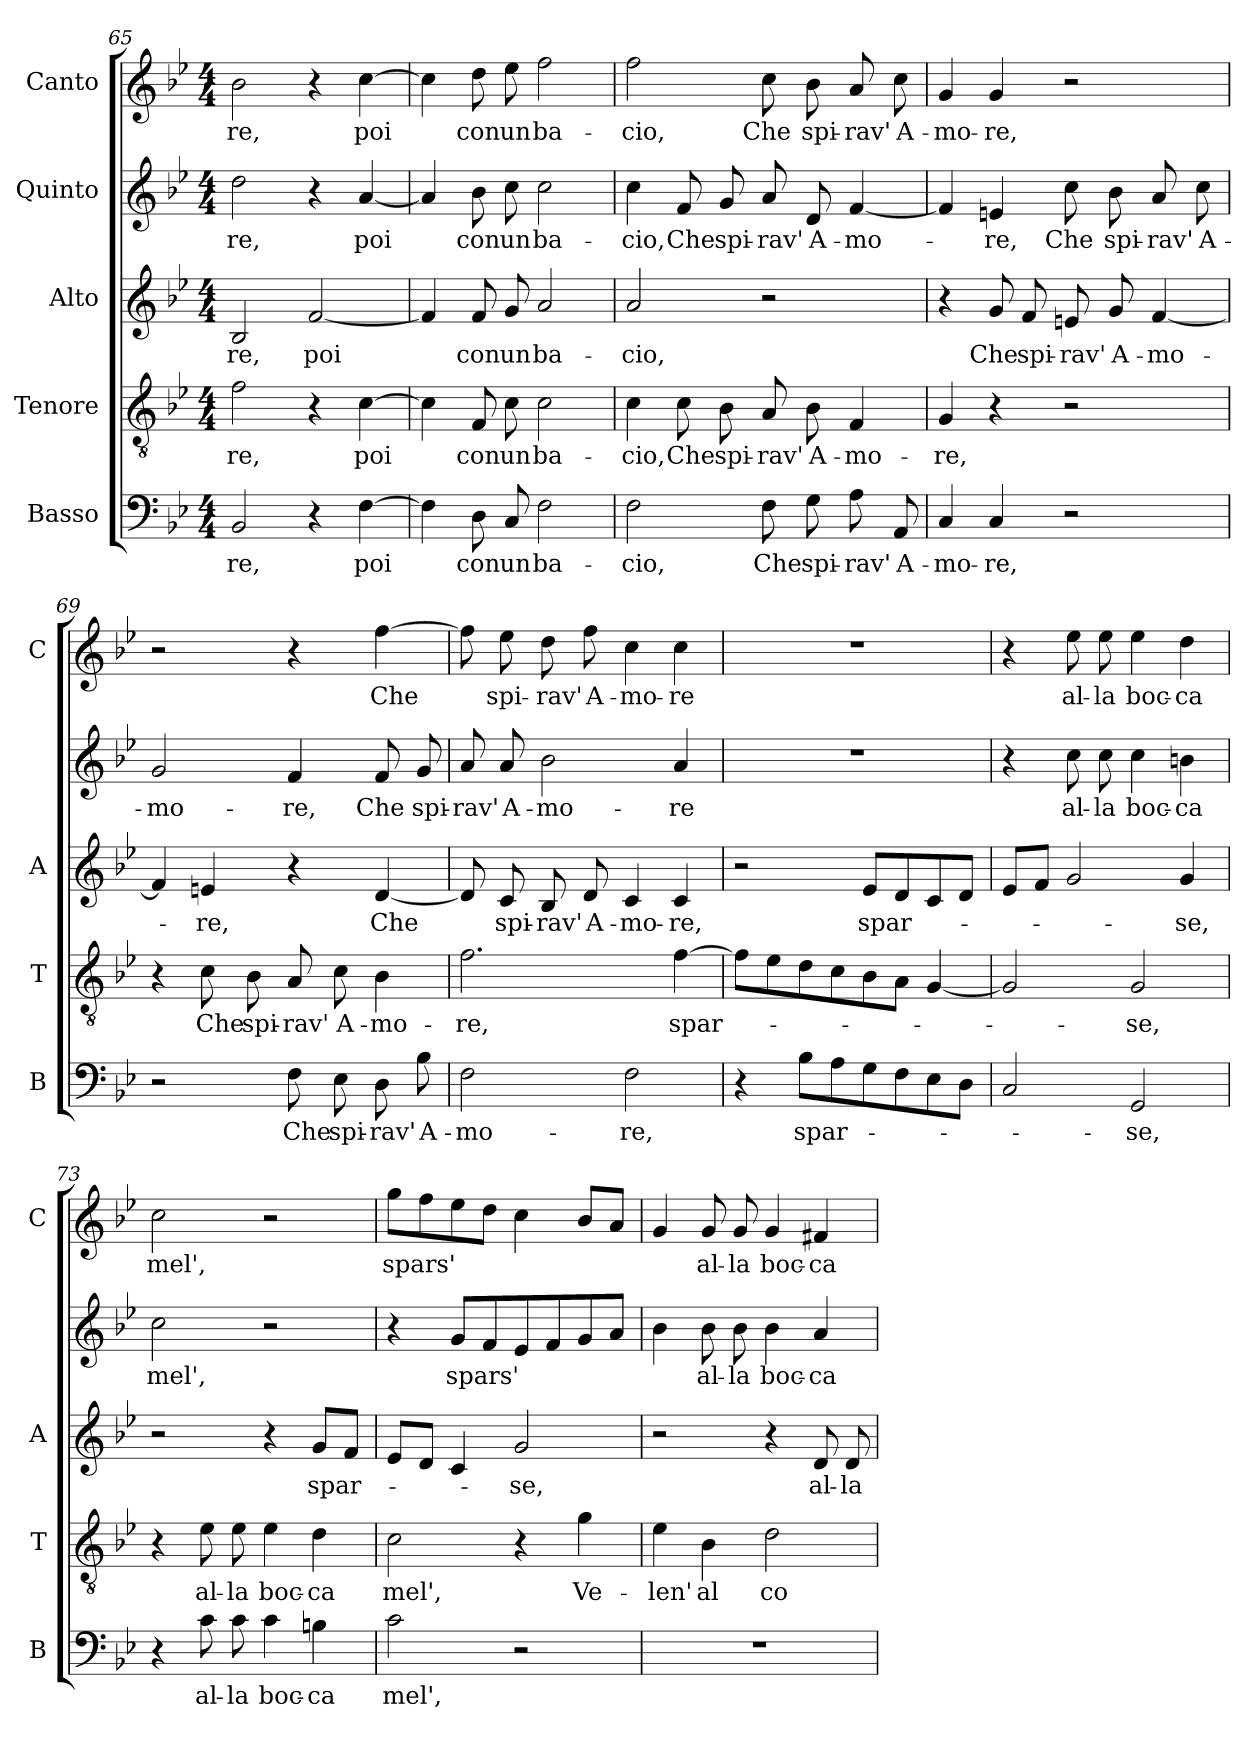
**kern	**text	**kern	**text	**kern	**text	**kern	**text	**kern	**text
*part5	*part5	*part4	*part4	*part3	*part3	*part2	*part2	*part1	*part1
*staff5	*staff5	*staff4	*staff4	*staff3	*staff3	*staff2	*staff2	*staff1	*staff1
*I"Basso	*	*I"Tenore	*	*I"Alto	*	*I"Quinto	*	*I"Canto	*
*I'B	*	*I'T	*	*I'A	*	*	*	*I'C	*
*clefF4	*	*clefGv2	*	*clefG2	*	*clefG2	*	*clefG2	*
*k[b-e-]	*	*k[b-e-]	*	*k[b-e-]	*	*k[b-e-]	*	*k[b-e-]	*
*B-:	*	*B-:	*	*B-:	*	*B-:	*	*B-:	*
*M4/4	*	*M4/4	*	*M4/4	*	*M4/4	*	*M4/4	*
=65	=65	=65	=65	=65	=65	=65	=65	=65	=65
!	!LO:LY:b	!	!LO:LY:b	!	!LO:LY:b	!	!LO:LY:b	!	!LO:LY:b
2BB-/	-re,	2f\	-re,	2B-/	-re,	2dd\	-re,	2b-\	-re,
!	!	!	!	!	!LO:LY:b	!	!	!	!
4r	.	4r	.	[2f/	poi	4r	.	4r	.
!	!LO:LY:b	!	!LO:LY:b	!	!	!	!LO:LY:b	!	!LO:LY:b
[4F\	poi	[4c\	poi	.	.	[4a/	poi	[4cc\	poi
=66	=66	=66	=66	=66	=66	=66	=66	=66	=66
4F\]	.	4c\]	.	4f/]	.	4a/]	.	4cc\]	.
!	!LO:LY:b	!	!LO:LY:b	!	!LO:LY:b	!	!LO:LY:b	!	!LO:LY:b
8D\	con	8F/	con	8f/	con	8b-\	con	8dd\	con
!	!LO:LY:b	!	!LO:LY:b	!	!LO:LY:b	!	!LO:LY:b	!	!LO:LY:b
8C/	un	8c\	un	8g/	un	8cc\	un	8ee-\	un
!	!LO:LY:b	!	!LO:LY:b	!	!LO:LY:b	!	!LO:LY:b	!	!LO:LY:b
2F\	ba-	2c\	ba-	2a/	ba-	2cc\	ba-	2ff\	ba-
=67	=67	=67	=67	=67	=67	=67	=67	=67	=67
!	!LO:LY:b	!	!LO:LY:b	!	!LO:LY:b	!	!LO:LY:b	!	!LO:LY:b
2F\	-cio,	4c\	-cio,	2a/	-cio,	4cc\	-cio,	2ff\	-cio,
!	!	!	!LO:LY:b	!	!	!	!LO:LY:b	!	!
.	.	8c\	Che	.	.	8f/	Che	.	.
!	!	!	!LO:LY:b	!	!	!	!LO:LY:b	!	!
.	.	8B-\	spi-	.	.	8g/	spi-	.	.
!	!LO:LY:b	!	!LO:LY:b	!	!	!	!LO:LY:b	!	!LO:LY:b
8F\	Che	8A/	-rav'	2r	.	8a/	-rav'	8cc\	Che
!	!LO:LY:b	!	!LO:LY:b	!	!	!	!LO:LY:b	!	!LO:LY:b
8G\	spi-	8B-\	A-	.	.	8d/	A-	8b-\	spi-
!	!LO:LY:b	!	!LO:LY:b	!	!	!	!LO:LY:b	!	!LO:LY:b
8A\	-rav'	4F/	-mo-	.	.	[4f/	-mo-	8a/	-rav'
!	!LO:LY:b	!	!	!	!	!	!	!	!LO:LY:b
8AA/	A-	.	.	.	.	.	.	8cc\	A-
=68	=68	=68	=68	=68	=68	=68	=68	=68	=68
!	!LO:LY:b	!	!LO:LY:b	!	!	!	!	!	!LO:LY:b
4C/	-mo-	4G/	-re,	4r	.	4f/]	.	4g/	-mo-
!	!LO:LY:b	!	!	!	!LO:LY:b	!	!LO:LY:b	!	!LO:LY:b
4C/	-re,	4r	.	8g/	Che	4en/	-re,	4g/	-re,
!	!	!	!	!	!LO:LY:b	!	!	!	!
.	.	.	.	8f/	spi-	.	.	.	.
!	!	!	!	!	!LO:LY:b	!	!LO:LY:b	!	!
2r	.	2r	.	8en/	-rav'	8cc\	Che	2r	.
!	!	!	!	!	!LO:LY:b	!	!LO:LY:b	!	!
.	.	.	.	8g/	A-	8b-\	spi-	.	.
!	!	!	!	!	!LO:LY:b	!	!LO:LY:b	!	!
.	.	.	.	[4f/	-mo-	8a/	-rav'	.	.
!	!	!	!	!	!	!	!LO:LY:b	!	!
.	.	.	.	.	.	8cc\	A-	.	.
!!LO:PB:g=z
=69	=69	=69	=69	=69	=69	=69	=69	=69	=69
!	!	!	!	!	!	!	!LO:LY:b	!	!
2r	.	4r	.	4f/]	.	2g/	-mo-	2r	.
!	!	!	!LO:LY:b	!	!LO:LY:b	!	!	!	!
.	.	8c\	Che	4en/	-re,	.	.	.	.
!	!	!	!LO:LY:b	!	!	!	!	!	!
.	.	8B-\	spi-	.	.	.	.	.	.
!	!LO:LY:b	!	!LO:LY:b	!	!	!	!LO:LY:b	!	!
8F\	Che	8A/	-rav'	4r	.	4f/	-re,	4r	.
!	!LO:LY:b	!	!LO:LY:b	!	!	!	!	!	!
8E-\	spi-	8c\	A-	.	.	.	.	.	.
!	!LO:LY:b	!	!LO:LY:b	!	!LO:LY:b	!	!LO:LY:b	!	!LO:LY:b
8D\	-rav'	4B-\	-mo-	[4d/	Che	8f/	Che	[4ff\	Che
!	!LO:LY:b	!	!	!	!	!	!LO:LY:b	!	!
8B-\	A-	.	.	.	.	8g/	spi-	.	.
=70	=70	=70	=70	=70	=70	=70	=70	=70	=70
!	!LO:LY:b	!	!LO:LY:b	!	!	!	!LO:LY:b	!	!
2F\	-mo-	2.f\	-re,	8d/]	.	8a/	-rav'	8ff\]	.
!	!	!	!	!	!LO:LY:b	!	!LO:LY:b	!	!LO:LY:b
.	.	.	.	8c/	spi-	8a/	A-	8ee-\	spi-
!	!	!	!	!	!LO:LY:b	!	!LO:LY:b	!	!LO:LY:b
.	.	.	.	8B-/	-rav'	2b-\	-mo-	8dd\	-rav'
!	!	!	!	!	!LO:LY:b	!	!	!	!LO:LY:b
.	.	.	.	8d/	A-	.	.	8ff\	A-
!	!LO:LY:b	!	!	!	!LO:LY:b	!	!	!	!LO:LY:b
2F\	-re,	.	.	4c/	-mo-	.	.	4cc\	-mo-
!	!	!	!LO:LY:b	!	!LO:LY:b	!	!LO:LY:b	!	!LO:LY:b
.	.	[4f\	spar-	4c/	-re,	4a/	-re	4cc\	-re
=71	=71	=71	=71	=71	=71	=71	=71	=71	=71
4r	.	8f\L]	.	2r	.	1r	.	1r	.
.	.	8e-\	.	.	.	.	.	.	.
!	!LO:LY:b	!	!	!	!	!	!	!	!
8B-\L	spar-	8d\	.	.	.	.	.	.	.
8A\	.	8c\	.	.	.	.	.	.	.
!	!	!	!	!	!LO:LY:b	!	!	!	!
8G\	.	8B-\	.	8e-/L	spar-	.	.	.	.
8F\	.	8A\J	.	8d/	.	.	.	.	.
8E-\	.	[4G/	.	8c/	.	.	.	.	.
8D\J	.	.	.	8d/J	.	.	.	.	.
=72	=72	=72	=72	=72	=72	=72	=72	=72	=72
2C/	.	2G/]	.	8e-/L	.	4r	.	4r	.
.	.	.	.	8f/J	.	.	.	.	.
!	!	!	!	!	!	!	!LO:LY:b	!	!LO:LY:b
.	.	.	.	2g/	.	8cc\	al-	8ee-\	al-
!	!	!	!	!	!	!	!LO:LY:b	!	!LO:LY:b
.	.	.	.	.	.	8cc\	-la	8ee-\	-la
!	!LO:LY:b	!	!LO:LY:b	!	!	!	!LO:LY:b	!	!LO:LY:b
2GG/	-se,	2G/	-se,	.	.	4cc\	boc-	4ee-\	boc-
!	!	!	!	!	!LO:LY:b	!	!LO:LY:b	!	!LO:LY:b
.	.	.	.	4g/	-se,	4bn\	-ca	4dd\	-ca
=73	=73	=73	=73	=73	=73	=73	=73	=73	=73
!	!	!	!	!	!	!	!LO:LY:b	!	!LO:LY:b
4r	.	4r	.	2r	.	2cc\	mel',	2cc\	mel',
!	!LO:LY:b	!	!LO:LY:b	!	!	!	!	!	!
8c\	al-	8e-\	al-	.	.	.	.	.	.
!	!LO:LY:b	!	!LO:LY:b	!	!	!	!	!	!
8c\	-la	8e-\	-la	.	.	.	.	.	.
!	!LO:LY:b	!	!LO:LY:b	!	!	!	!	!	!
4c\	boc-	4e-\	boc-	4r	.	2r	.	2r	.
!	!LO:LY:b	!	!LO:LY:b	!	!LO:LY:b	!	!	!	!
4Bn\	-ca	4d\	-ca	8g/L	spar-	.	.	.	.
.	.	.	.	8f/J	.	.	.	.	.
!!LO:LB:g=z
=74	=74	=74	=74	=74	=74	=74	=74	=74	=74
!	!LO:LY:b	!	!LO:LY:b	!	!	!	!	!	!LO:LY:b
2c\	mel',	2c\	mel',	8e-/L	.	4r	.	8gg\L	spars'
.	.	.	.	8d/J	.	.	.	8ff\	.
!	!	!	!	!	!	!	!LO:LY:b	!	!
.	.	.	.	4c/	.	8g/L	spars'	8ee-\	.
.	.	.	.	.	.	8f/	.	8dd\J	.
!	!	!	!	!	!LO:LY:b	!	!	!	!
2r	.	4r	.	2g/	-se,	8e-/	.	4cc\	.
.	.	.	.	.	.	8f/	.	.	.
!	!	!	!LO:LY:b	!	!	!	!	!	!
.	.	4g\	Ve-	.	.	8g/	.	8b-/L	.
.	.	.	.	.	.	8a/J	.	8a/J	.
=75	=75	=75	=75	=75	=75	=75	=75	=75	=75
!	!	!	!LO:LY:b	!	!	!	!	!	!
1r	.	4e-\	-len'	2r	.	4b-\	.	4g/	.
!	!	!	!LO:LY:b	!	!	!	!LO:LY:b	!	!LO:LY:b
.	.	4B-\	al	.	.	8b-\	al-	8g/	al-
!	!	!	!	!	!	!	!LO:LY:b	!	!LO:LY:b
.	.	.	.	.	.	8b-\	-la	8g/	-la
!	!	!	!LO:LY:b	!	!	!	!LO:LY:b	!	!LO:LY:b
.	.	2d\	co-	4r	.	4b-\	boc-	4g/	boc-
!	!	!	!	!	!LO:LY:b	!	!LO:LY:b	!	!LO:LY:b
.	.	.	.	8d/	al-	4a/	-ca	4f#X/	-ca
!	!	!	!	!	!LO:LY:b	!	!	!	!
.	.	.	.	8d/	-la	.	.	.	.
=	=	=	=	=	=	=	=	=	=
*-	*-	*-	*-	*-	*-	*-	*-	*-	*-
